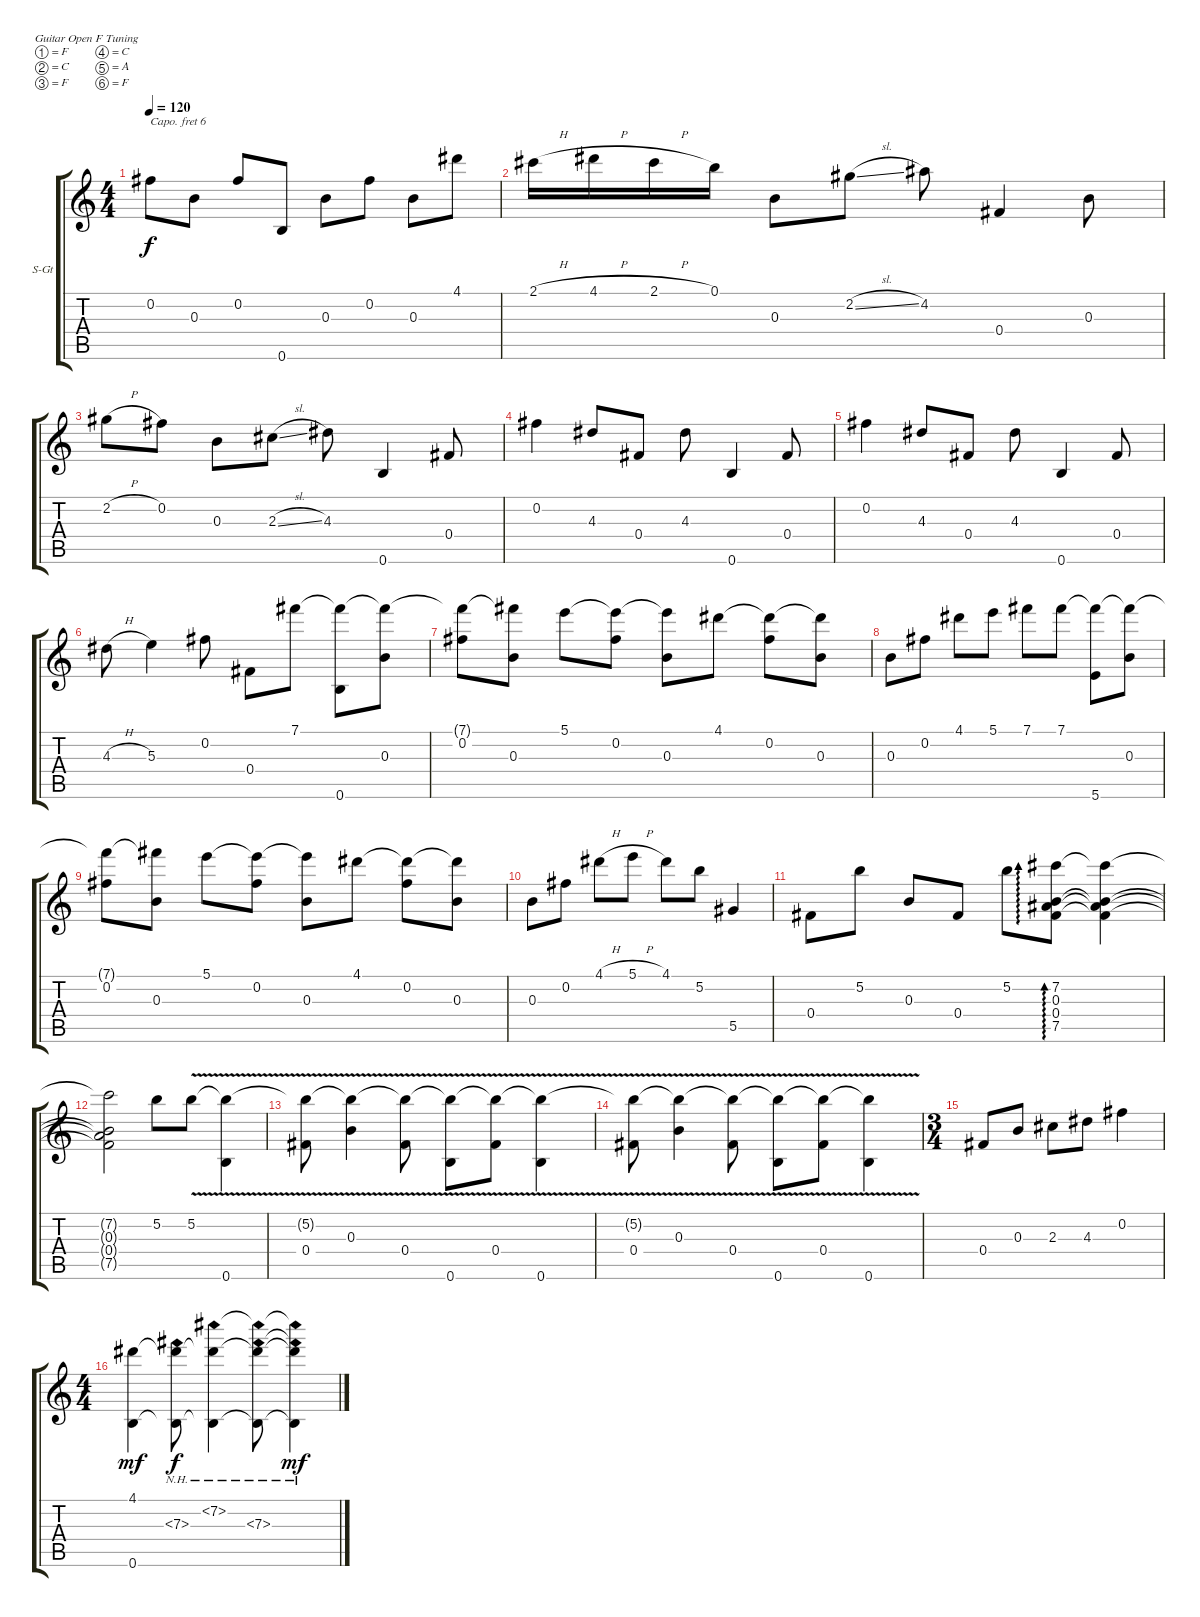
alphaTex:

\bracketExtendMode groupsimilarinstruments
\firstSystemTrackNameOrientation horizontal
\otherSystemsTrackNameOrientation horizontal
\track ("Guitar" "S-Gt") {instrument acousticguitarsteel}
\staff {score tabs}
\capo 6
\tuning (F4 C4 F3 C3 A2 F2)
\ts (4 4)
\tempo 120
\clef g2
\ks c
0.2.8{dy f} 0.3.8 0.2.8 0.6.8 0.3.8 0.2.8 0.3.8 4.1.8 |
2.1{h}.16 4.1{h}.16 2.1{h}.16 0.1.16 0.3.8 2.2{sl}.8 4.2.8 0.4.4 0.3.8 |
2.2{h}.8 0.2.8 0.3.8 2.3{sl}.8 4.3.8 0.6.4 0.4.8 |
0.2.4 4.3.8 0.4.8 4.3.8 0.6.4 0.4.8 |
0.2.4 4.3.8 0.4.8 4.3.8 0.6.4 0.4.8 |
4.3{h}.8 5.3.4 0.2.8 0.4.8 7.1.8 (0.6 7.1{t}).8 (0.3 7.1{t}).8 |
(0.2 7.1{t}).8 (7.1{t} 0.3).8 5.1.8 (0.2 5.1{t}).8 (5.1{t} 0.3).8 4.1.8 (0.2 4.1{t}).8 (4.1{t} 0.3).8 |
0.3.8 0.2.8 4.1.8 5.1.8 7.1.8 7.1.8 (5.6 7.1{t}).8 (0.3 7.1{t}).8 |
(0.2 7.1{t}).8 (7.1{t} 0.3).8 5.1.8 (0.2 5.1{t}).8 (5.1{t} 0.3).8 4.1.8 (0.2 4.1{t}).8 (4.1{t} 0.3).8 |
0.3.8 0.2.8 4.1{h}.8 5.1{h}.8 4.1.8 5.2.8 5.5.4 |
0.4.8 5.2.8 0.3.8 0.4.8 5.2.8 (7.2 0.3 0.4 7.5).8{ad 0} (7.2{t} 0.3{t} 0.4{t} 7.5{t}).4 |
(7.2{t} 0.3{t} 0.4{t} 7.5{t}).2 5.2.8 5.2{v}.8 (0.6 5.2{v t}).4 |
(0.4 5.2{v t}).8 (0.3 5.2{v t}).4 (0.4 5.2{v t}).8 (0.6 5.2{v t}).8 (0.4 5.2{v t}).8 (0.6 5.2{v t}).4 |
(0.4 5.2{v t}).8 (0.3 5.2{v t}).4 (0.4 5.2{v t}).8 (0.6 5.2{v t}).8 (0.4 5.2{v t}).8 (5.2{v t} 0.6).4 |
\ts (3 4)
0.4.8 0.3.8 2.3.8 4.3.8 0.2.4 |
\ts (4 4)
(4.1 0.6).4{dy mf} (7.3{nh} 4.1{t} 0.6{t}).8{dy f} (7.2{nh} 4.1{t} 0.6{t}).4 (7.3{nh} 4.1{t} 7.2{nh t} 0.6{t}).8 (4.1{t} 7.2{nh t} 7.3{nh t} 0.6{t}).4{dy mf}
